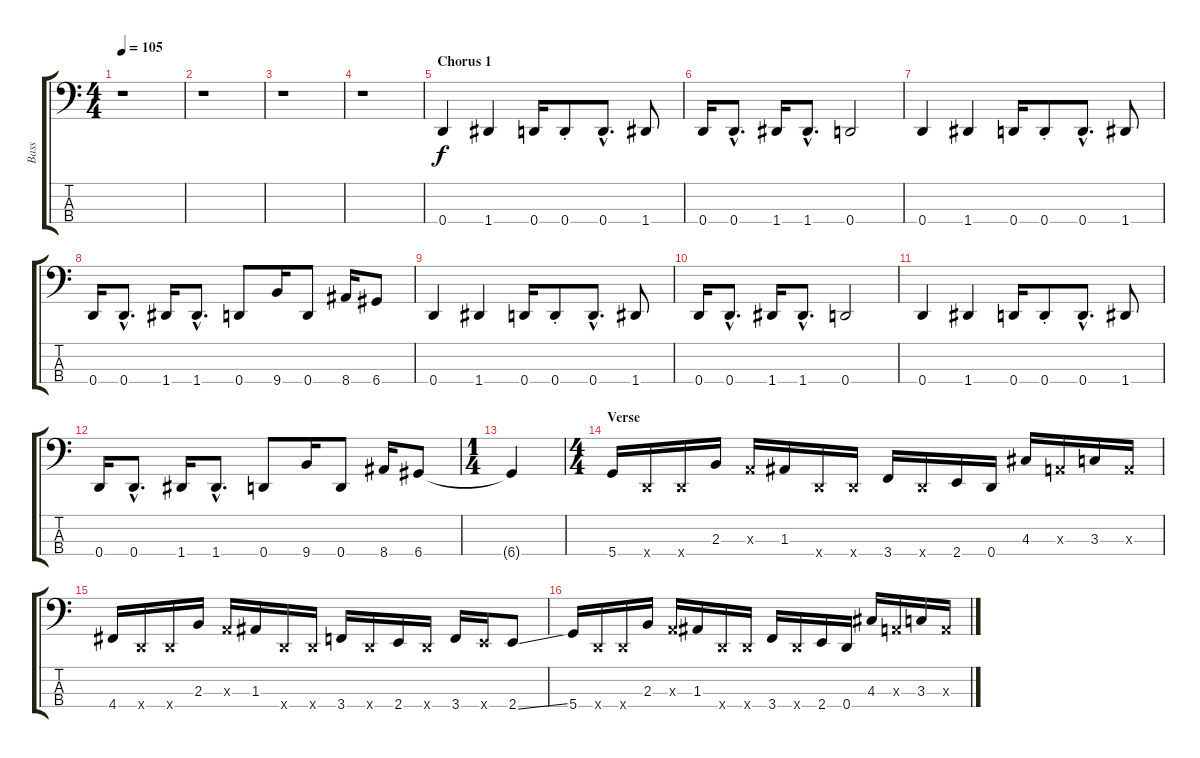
\track ("Bass" "Bass") {instrument slapbass2}
\staff {score tabs}
\tuning (G2 D2 A1 D1) {hide}
\ts (4 4)
\tempo 105
\clef f4
\ks c
r.1{dy f instrument slapbass2} |
r.1 |
r.1 |
r.1 |
\section ("" "Chorus 1")
0.4.4 1.4.4 0.4.16 0.4{st}.8 0.4{hac}.8{d} 1.4.8 |
0.4.16 0.4{hac}.8{d} 1.4.16 1.4{hac}.8{d} 0.4.2 |
0.4.4 1.4.4 0.4.16 0.4{st}.8 0.4{hac}.8{d} 1.4.8 |
0.4.16 0.4{hac}.8{d} 1.4.16 1.4{hac}.8{d} 0.4.8 9.4.16 0.4.8 8.4.16 6.4.8 |
0.4.4 1.4.4 0.4.16 0.4{st}.8 0.4{hac}.8{d} 1.4.8 |
0.4.16 0.4{hac}.8{d} 1.4.16 1.4{hac}.8{d} 0.4.2 |
0.4.4 1.4.4 0.4.16 0.4{st}.8 0.4{hac}.8{d} 1.4.8 |
0.4.16 0.4{hac}.8{d} 1.4.16 1.4{hac}.8{d} 0.4.8 9.4.16 0.4.8 8.4.16 6.4.8 |
\ts (1 4)
6.4{t}.4 |
\ts (4 4)
\section ("" "Verse")
5.4.16 0.4{x}.16 0.4{x}.16 2.3.16 0.3{x}.16 1.3.16 0.4{x}.16 0.4{x}.16 3.4.16 0.4{x}.16 2.4.16 0.4.16 4.3.16 0.3{x}.16 3.3.16 0.3{x}.16 |
4.4.16 0.4{x}.16 0.4{x}.16 2.3.16 0.3{x}.16 1.3.16 0.4{x}.16 0.4{x}.16 3.4.16 0.4{x}.16 2.4.16 0.4{x}.16 3.4.16 2.4{x}.16 2.4{ss}.8 |
5.4.16 0.4{x}.16 0.4{x}.16 2.3.16 0.3{x}.16 1.3.16 0.4{x}.16 0.4{x}.16 3.4.16 0.4{x}.16 2.4.16 0.4.16 4.3.16 0.3{x}.16 3.3.16 0.3{x}.16
